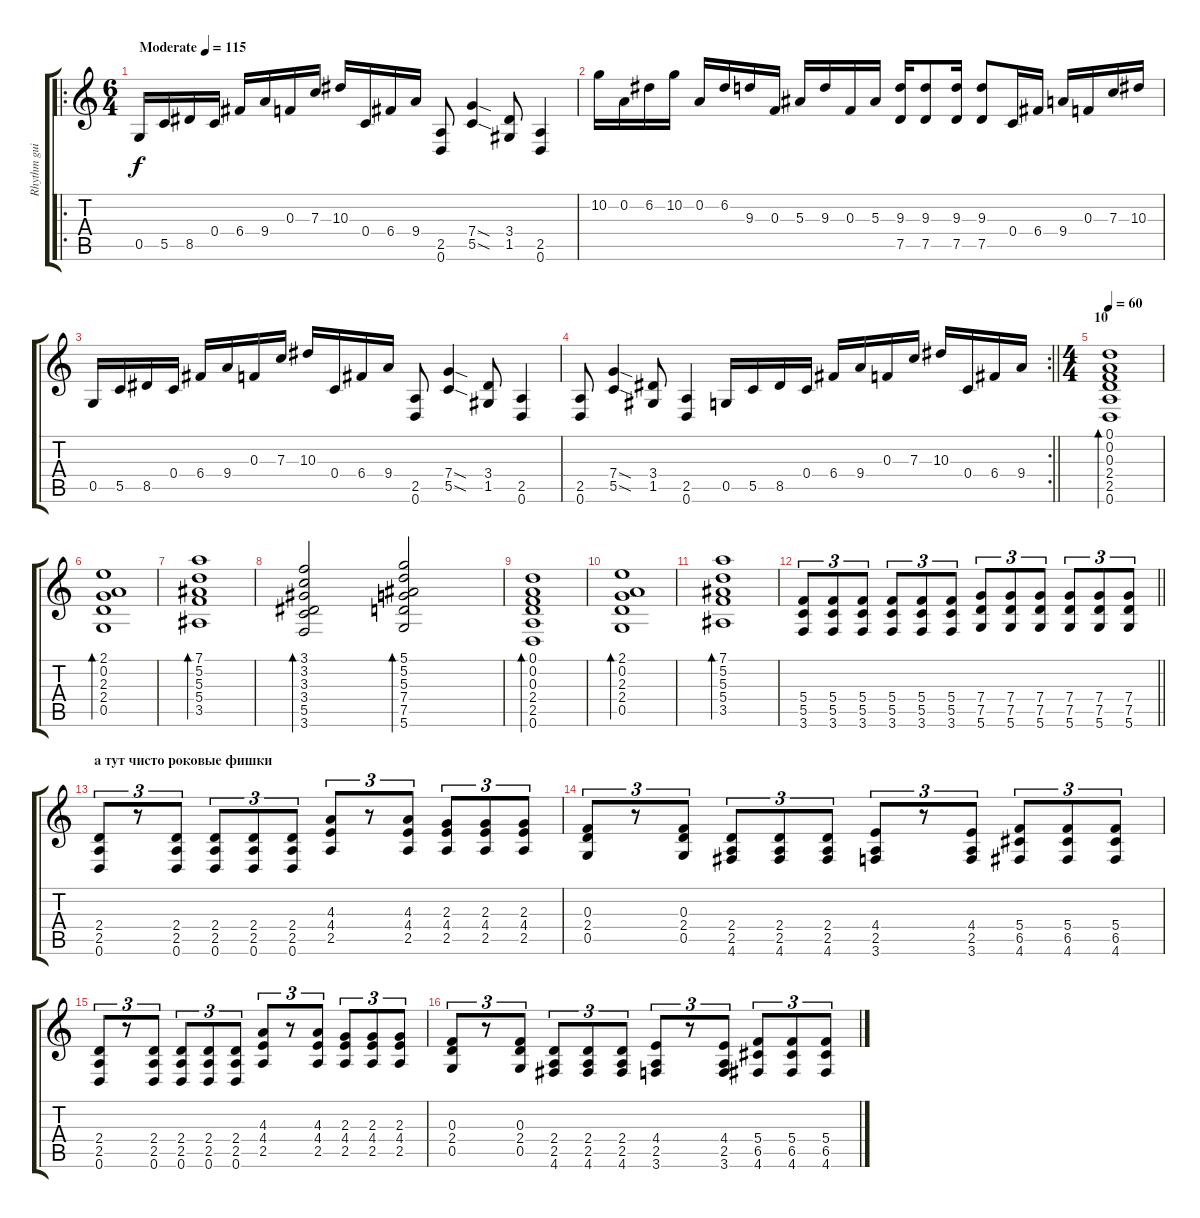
\track ("Rhythm guitar" "Rhythm gui") {instrument distortionguitar}
\staff {score tabs}
\tuning (D4 A3 F3 C3 G2 D2) {hide}
\ro
\ts (6 4)
\tempo (115 "Moderate")
\clef g2
\ks c
0.5.16{dy f instrument distortionguitar} 5.5.16 8.5.16 0.4.16 6.4.16 9.4.16 0.3.16 7.3.16 10.3.16 0.4.16 6.4.16 9.4.16 (2.5 0.6).8 (7.4{sod} 5.5{sod}).4 (3.4 1.5).8 (2.5 0.6).4 |
10.2.16 0.2.16 6.2.16 10.2.16 0.2.16 6.2.16 9.3.16 0.3.16 5.3.16 9.3.16 0.3.16 5.3.16 (9.3 7.5).16 (9.3 7.5).8 (9.3 7.5).16 (9.3 7.5).8 0.4.16 6.4.16 9.4.16 0.3.16 7.3.16 10.3.16 |
0.5.16 5.5.16 8.5.16 0.4.16 6.4.16 9.4.16 0.3.16 7.3.16 10.3.16 0.4.16 6.4.16 9.4.16 (2.5 0.6).8 (7.4{sod} 5.5{sod}).4 (3.4 1.5).8 (2.5 0.6).4 |
\rc 2
\barLineRight lightlight
(2.5 0.6).8 (7.4{sod} 5.5{sod}).4 (3.4 1.5).8 (2.5 0.6).4 0.5.16 5.5.16 8.5.16 0.4.16 6.4.16 9.4.16 0.3.16 7.3.16 10.3.16 0.4.16 6.4.16 9.4.16 |
\ts (4 4)
\section ("" "10")
\tempo 60
(0.1 0.2 0.3 2.4 2.5 0.6).1{bd 480 instrument electricguitarjazz} |
(2.1 0.2 2.3 2.4 0.5).1{bd 480} |
(7.1 5.2 5.3 5.4 3.5).1{bd 480} |
(3.1 3.2 3.3 3.4 5.5 3.6).2{bd 480} (5.1 5.2 5.3 7.4 7.5 5.6).2{bd 480} |
(0.1 0.2 0.3 2.4 2.5 0.6).1{bd 480} |
(2.1 0.2 2.3 2.4 0.5).1{bd 480} |
(7.1 5.2 5.3 5.4 3.5).1{bd 480} |
\barLineRight lightlight
(5.4 5.5 3.6).8{tu (3 2) instrument distortionguitar} (5.4 5.5 3.6).8{tu (3 2)} (5.4 5.5 3.6).8{tu (3 2)} (5.4 5.5 3.6).8{tu (3 2)} (5.4 5.5 3.6).8{tu (3 2)} (5.4 5.5 3.6).8{tu (3 2)} (7.4 7.5 5.6).8{tu (3 2)} (7.4 7.5 5.6).8{tu (3 2)} (7.4 7.5 5.6).8{tu (3 2)} (7.4 7.5 5.6).8{tu (3 2)} (7.4 7.5 5.6).8{tu (3 2)} (7.4 7.5 5.6).8{tu (3 2)} |
\section ("" "а тут чисто роковые фишки")
(2.4 2.5 0.6).8{tu (3 2)} r.8{tu (3 2)} (2.4 2.5 0.6).8{tu (3 2)} (2.4 2.5 0.6).8{tu (3 2)} (2.4 2.5 0.6).8{tu (3 2)} (2.4 2.5 0.6).8{tu (3 2)} (4.3 4.4 2.5).8{tu (3 2)} r.8{tu (3 2)} (4.3 4.4 2.5).8{tu (3 2)} (2.3 4.4 2.5).8{tu (3 2)} (2.3 4.4 2.5).8{tu (3 2)} (2.3 4.4 2.5).8{tu (3 2)} |
(0.3 2.4 0.5).8{tu (3 2)} r.8{tu (3 2)} (0.3 2.4 0.5).8{tu (3 2)} (2.4 2.5 4.6).8{tu (3 2)} (2.4 2.5 4.6).8{tu (3 2)} (2.4 2.5 4.6).8{tu (3 2)} (4.4 2.5 3.6).8{tu (3 2)} r.8{tu (3 2)} (4.4 2.5 3.6).8{tu (3 2)} (5.4 6.5 4.6).8{tu (3 2)} (5.4 6.5 4.6).8{tu (3 2)} (5.4 6.5 4.6).8{tu (3 2)} |
(2.4 2.5 0.6).8{tu (3 2)} r.8{tu (3 2)} (2.4 2.5 0.6).8{tu (3 2)} (2.4 2.5 0.6).8{tu (3 2)} (2.4 2.5 0.6).8{tu (3 2)} (2.4 2.5 0.6).8{tu (3 2)} (4.3 4.4 2.5).8{tu (3 2)} r.8{tu (3 2)} (4.3 4.4 2.5).8{tu (3 2)} (2.3 4.4 2.5).8{tu (3 2)} (2.3 4.4 2.5).8{tu (3 2)} (2.3 4.4 2.5).8{tu (3 2)} |
(0.3 2.4 0.5).8{tu (3 2)} r.8{tu (3 2)} (0.3 2.4 0.5).8{tu (3 2)} (2.4 2.5 4.6).8{tu (3 2)} (2.4 2.5 4.6).8{tu (3 2)} (2.4 2.5 4.6).8{tu (3 2)} (4.4 2.5 3.6).8{tu (3 2)} r.8{tu (3 2)} (4.4 2.5 3.6).8{tu (3 2)} (5.4 6.5 4.6).8{tu (3 2)} (5.4 6.5 4.6).8{tu (3 2)} (5.4 6.5 4.6).8{tu (3 2)}
